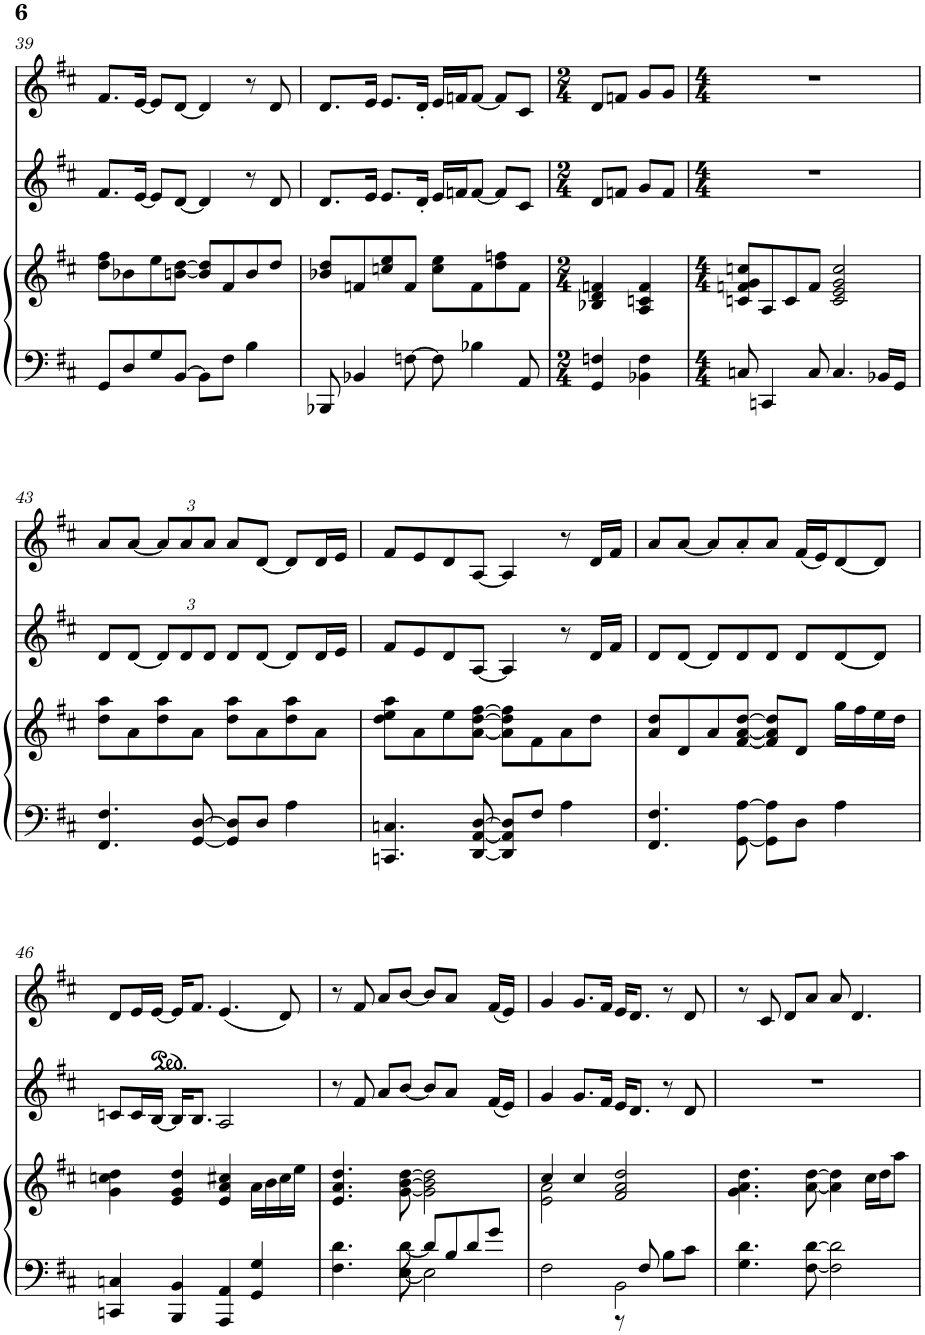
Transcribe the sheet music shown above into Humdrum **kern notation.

**kern	**kern	**kern	**kern
*part3	*part3	*part2	*part1
*staff4	*staff3	*staff2	*staff1
*I"Piano	*	*I"Voice	*I"Voice
*I'Pno	*	*I'V	*I'V
!!LO:PB:g=z
*clefF4	*clefG2	*clefG2	*clefG2
*k[f#c#]	*k[f#c#]	*k[f#c#]	*k[f#c#]
*M4/4	*M4/4	*M4/4	*M4/4
=39	=39	=39	=39
8GG/L	8dd\ 8ff#\L	8.f#/L	8.f#/L
8D/	8b-X\	.	.
.	.	[<16e/Jk	[<16e/Jk
8G/	8ee\	8e/L]	8e/L]
[>8BB/J	[<8bn\ [>8dd\J	[<8d/J	[<8d/J
8BB\L]	8b/] 8dd/]L	4d/]	4d/]
8F#\J	8f#/	.	.
4B\	8b/	8r	8r
.	8dd/J	8d/	8d/
=40	=40	=40	=40
8BBB-X/	8b-X/ 8dd/L	8.d/L	8.d/L
4BB-X/	8fn/	.	.
.	.	16e/Jk	16e/Jk
.	8ccn/ 8ee/	8.e/L	8.e/L
[>8Fn\	8f/J	.	.
.	.	16d'/Jk	16d'/Jk
8F\]	8cc\ 8ee\L	16e/LL	16e/LL
.	.	16fn/J	16fn/J
4B-X\	8f\	[<8f/J	[<8f/J
.	8dd\ 8ffn\	8f/L]	8f/L]
8AA/	8f\J	8c#/J	8c#/J
=41	=41	=41	=41
*M2/4	*M2/4	*M2/4	*M2/4
4GG/ 4Fn/	4B-X/ 4d/ 4fn/	8d/L	8d/L
.	.	8fn/J	8fn/J
4BB-X\ 4F\	4A/ 4cn/ 4f/	8g/L	8g/L
.	.	8f/J	8g/J
=42	=42	=42	=42
*M4/4	*M4/4	*M4/4	*M4/4
8Cn/	8cn/ 8fn/ 8g/ 8ccn/L	1r	1r
4CCn/	8A/	.	.
.	8c/	.	.
8C/	8f/J	.	.
4.C/	2c/ 2e/ 2g/ 2cc/	.	.
16BB-X/LL	.	.	.
16GG/JJ	.	.	.
!!LO:LB:g=z
=43	=43	=43	=43
4.FF#/ 4.F#/	8dd\ 8aa\L	8d/L	8a/L
.	8a\	[<8d/J	[<8a/J
*	*	*Xbrackettup	*Xbrackettup
.	8dd\ 8aa\	12d/L]	12a/L]
.	.	12d/	12a/
[<8GG/ [>8D/	8a\J	.	.
.	.	12d/J	12a/J
8GG/] 8D/]L	8dd\ 8aa\L	8d/L	8a/L
8D/J	8a\	[<8d/J	[<8d/J
4A\	8dd\ 8aa\	8d/L]	8d/L]
.	8a\J	16d/L	16d/L
.	.	16e/JJ	16e/JJ
=44	=44	=44	=44
4.CCn/ 4.Cn/	8dd\ 8ee\ 8aa\L	8f#/L	8f#/L
.	8a\	8e/	8e/
.	8ee\	8d/	8d/
[<8DD/ [<8AA/ [>8D/	[<8a\ [>8dd\ [>8ff#\J	[<8A/J	[<8A/J
8DD/] 8AA/] 8D/]L	8a\] 8dd\] 8ff#\]L	4A/]	4A/]
8F#/J	8f#\	.	.
4A\	8a\	8r	8r
.	8dd\J	16d/LL	16d/LL
.	.	16f#/JJ	16f#/JJ
=45	=45	=45	=45
4.FF#/ 4.F#/	8a/ 8dd/L	8d/L	8a/L
.	8d/	[<8d/J	[<8a/J
.	8a/	8d/L]	8a/L]
[8GG\ [8A\	[8f#/ [8a/ [8dd/J	8d/	8a'/
8GG\] 8A\]L	8f#/] 8a/] 8dd/]L	8d/J	8a/J
8D\J	8d/J	8d/L	(<16f#/LL
.	.	.	16e/J)
4A\	16gg\LL	[<8d/	[<8d/
.	16ff#\	.	.
.	16ee\	8d/J]	8d/J]
.	16dd\JJ	.	.
!!LO:LB:g=z
=46	=46	=46	=46
4CCn/ 4Cn/	4g\ 4ccn\ 4dd\	8cn/L	8d/L
.	.	16c/L	16e/L
.	.	[<16B/JJ	[<16e/JJ
4BBB/ 4BB/	4e/ 4g/ 4dd/	16B/KL]	16e/KL]
.	.	8.B/J	8.f#/J
4AAA/ 4AA/	4e/ 4a/ 4cc#X/	2A/	(<4.e/
4GG/ 4G/	16a\LL	.	.
.	16b\	.	.
.	16cc#\	.	8d/)
.	16ee\JJ	.	.
=47	=47	=47	=47
*^	*	*	*
4.F#\ 4.d\	4.ryy	4.e/ 4.a/ 4.dd/	8r	8r
.	.	.	8f#/	8f#/
.	.	.	8a/L	8a/L
[8d\	[<8E\	[<8g\ [>8b\ [>8dd\	[<8b/J	[<8b/J
8d/L]	2E\]	2g\] 2b\] 2dd\]	8b/L]	8b/L]
8B/	.	.	8a/J	8a/J
8d/	.	.	8ryy	8ryy
8g/J	.	.	(<16f#/LL	(<16f#/LL
.	.	.	16e/JJ)	16e/JJ)
=48	=48	=48	=48	=48
*	*	*^	*	*
2F#\	2ryy	4cc#/	2e\ 2a\	4g/	4g/
.	.	4cc#/	.	8.g/L	8.g/L
.	.	.	.	16f#/Jk	16f#/Jk
2BB\	8r	2f#/ 2a/ 2dd/	2ryy	16e/KL	16e/KL
.	.	.	.	8.d/J	8.d/J
.	8F#/	.	.	.	.
.	8B\L	.	.	8r	8r
.	8c#\J	.	.	8d/	8d/
*v	*v	*	*	*	*
*	*v	*v	*	*
=49	=49	=49	=49
4.G\ 4.d\	4.g\ 4.a\ 4.dd\	1r	8r
.	.	.	8c#/
.	.	.	8d/L
[<8F#\ [>8d\	[<8a\ [>8dd\	.	8a/J
2F#\] 2d\]	4a\] 4dd\]	.	8a/
.	.	.	4.d/
.	16cc#\LL	.	.
.	16dd\J	.	.
.	8aa\J	.	.
=	=	=	=
*-	*-	*-	*-
